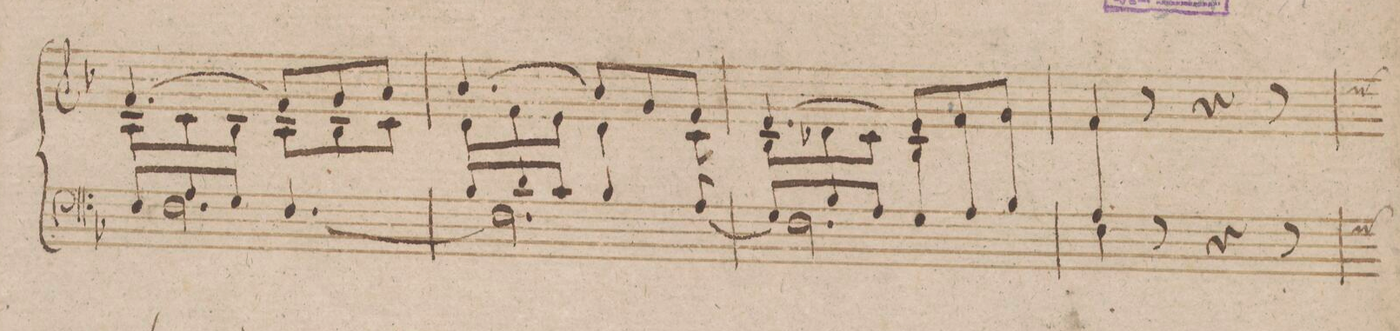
**kern
*I"Organo.
*clefF4
*k[b-]
*M6/8
*^
8F/L	2.F\
8A/	.
8G/J	.
[<4.F/	.
=60	=60
8B-/L	2.F\]
8d/	.
8c/J	.
4B-/	.
(<8A/	.
=61	=61
8G/L)	2.F\
8B-/	.
8A/J	.
4.ryyyy	.
*v	*v
=62
4F\
8r
4r
8r
=63
*-
